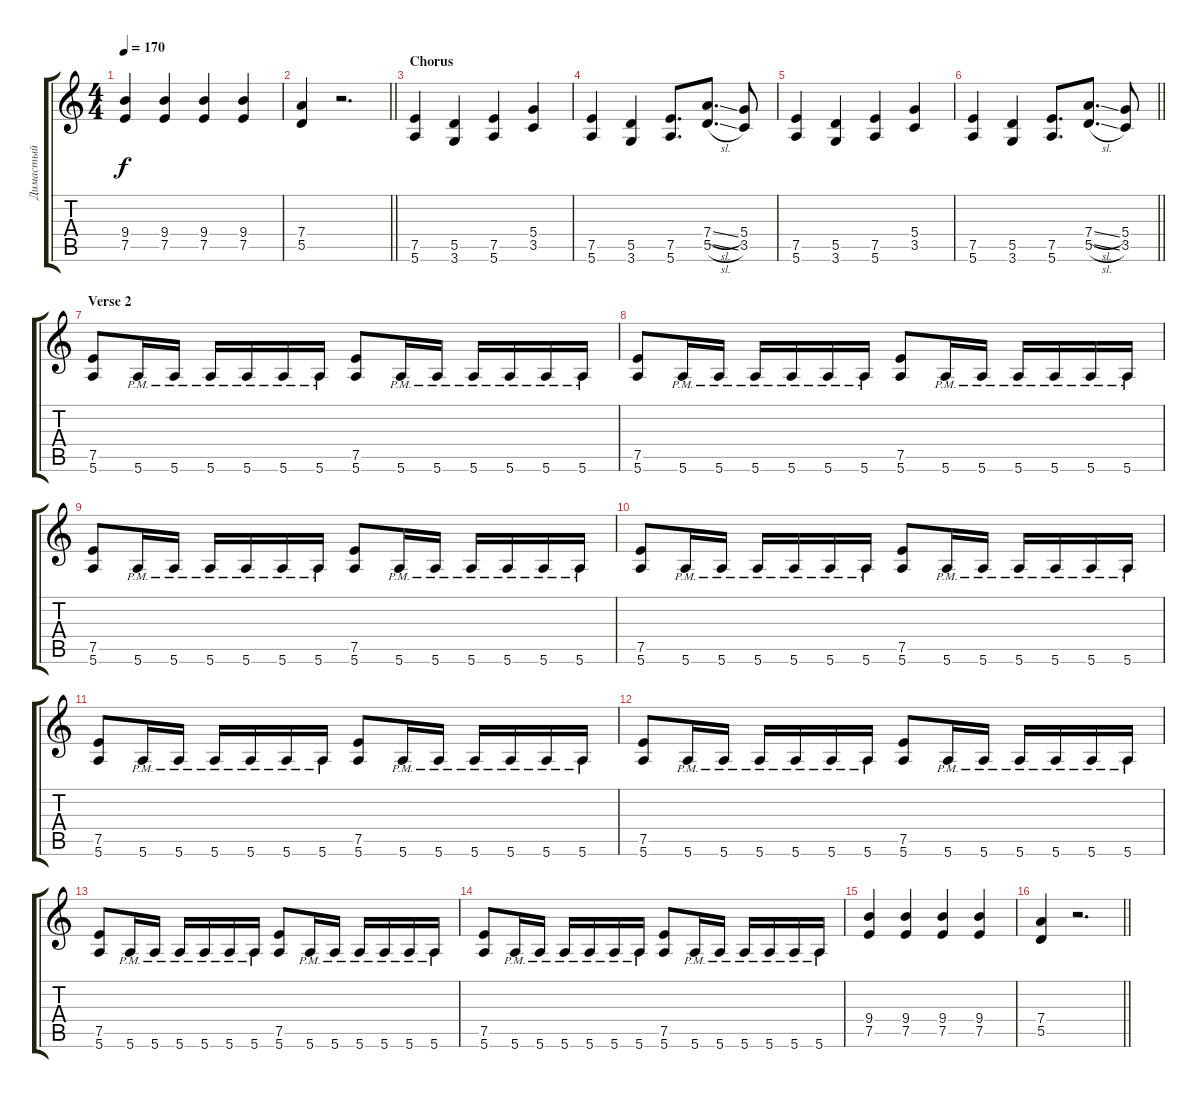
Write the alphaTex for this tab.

\track ("Димастый" "Димастый") {instrument distortionguitar}
\staff {score tabs}
\tuning (E4 B3 G3 D3 A2 E2) {hide}
\ts (4 4)
\tempo 170
\clef g2
\ks c
(9.4 7.5).4{dy f} (9.4 7.5).4 (9.4 7.5).4 (9.4 7.5).4 |
\barLineRight lightlight
(7.4 5.5).4 r.2{d} |
\section ("" "Chorus")
(7.5 5.6).4 (5.5 3.6).4 (7.5 5.6).4 (5.4 3.5).4 |
(7.5 5.6).4 (5.5 3.6).4 (7.5 5.6).8{d} (7.4{sl} 5.5{sl}).8{d} (5.4 3.5).8 |
(7.5 5.6).4 (5.5 3.6).4 (7.5 5.6).4 (5.4 3.5).4 |
\barLineRight lightlight
(7.5 5.6).4 (5.5 3.6).4 (7.5 5.6).8{d} (7.4{sl} 5.5{sl}).8{d} (5.4 3.5).8 |
\section ("" "Verse 2")
(7.5 5.6).8 5.6{pm}.16 5.6{pm}.16 5.6{pm}.16 5.6{pm}.16 5.6{pm}.16 5.6{pm}.16 (7.5 5.6).8 5.6{pm}.16 5.6{pm}.16 5.6{pm}.16 5.6{pm}.16 5.6{pm}.16 5.6{pm}.16 |
(7.5 5.6).8 5.6{pm}.16 5.6{pm}.16 5.6{pm}.16 5.6{pm}.16 5.6{pm}.16 5.6{pm}.16 (7.5 5.6).8 5.6{pm}.16 5.6{pm}.16 5.6{pm}.16 5.6{pm}.16 5.6{pm}.16 5.6{pm}.16 |
(7.5 5.6).8 5.6{pm}.16 5.6{pm}.16 5.6{pm}.16 5.6{pm}.16 5.6{pm}.16 5.6{pm}.16 (7.5 5.6).8 5.6{pm}.16 5.6{pm}.16 5.6{pm}.16 5.6{pm}.16 5.6{pm}.16 5.6{pm}.16 |
(7.5 5.6).8 5.6{pm}.16 5.6{pm}.16 5.6{pm}.16 5.6{pm}.16 5.6{pm}.16 5.6{pm}.16 (7.5 5.6).8 5.6{pm}.16 5.6{pm}.16 5.6{pm}.16 5.6{pm}.16 5.6{pm}.16 5.6{pm}.16 |
(7.5 5.6).8 5.6{pm}.16 5.6{pm}.16 5.6{pm}.16 5.6{pm}.16 5.6{pm}.16 5.6{pm}.16 (7.5 5.6).8 5.6{pm}.16 5.6{pm}.16 5.6{pm}.16 5.6{pm}.16 5.6{pm}.16 5.6{pm}.16 |
(7.5 5.6).8 5.6{pm}.16 5.6{pm}.16 5.6{pm}.16 5.6{pm}.16 5.6{pm}.16 5.6{pm}.16 (7.5 5.6).8 5.6{pm}.16 5.6{pm}.16 5.6{pm}.16 5.6{pm}.16 5.6{pm}.16 5.6{pm}.16 |
(7.5 5.6).8 5.6{pm}.16 5.6{pm}.16 5.6{pm}.16 5.6{pm}.16 5.6{pm}.16 5.6{pm}.16 (7.5 5.6).8 5.6{pm}.16 5.6{pm}.16 5.6{pm}.16 5.6{pm}.16 5.6{pm}.16 5.6{pm}.16 |
(7.5 5.6).8 5.6{pm}.16 5.6{pm}.16 5.6{pm}.16 5.6{pm}.16 5.6{pm}.16 5.6{pm}.16 (7.5 5.6).8 5.6{pm}.16 5.6{pm}.16 5.6{pm}.16 5.6{pm}.16 5.6{pm}.16 5.6{pm}.16 |
(9.4 7.5).4 (9.4 7.5).4 (9.4 7.5).4 (9.4 7.5).4 |
\barLineRight lightlight
(7.4 5.5).4 r.2{d}
